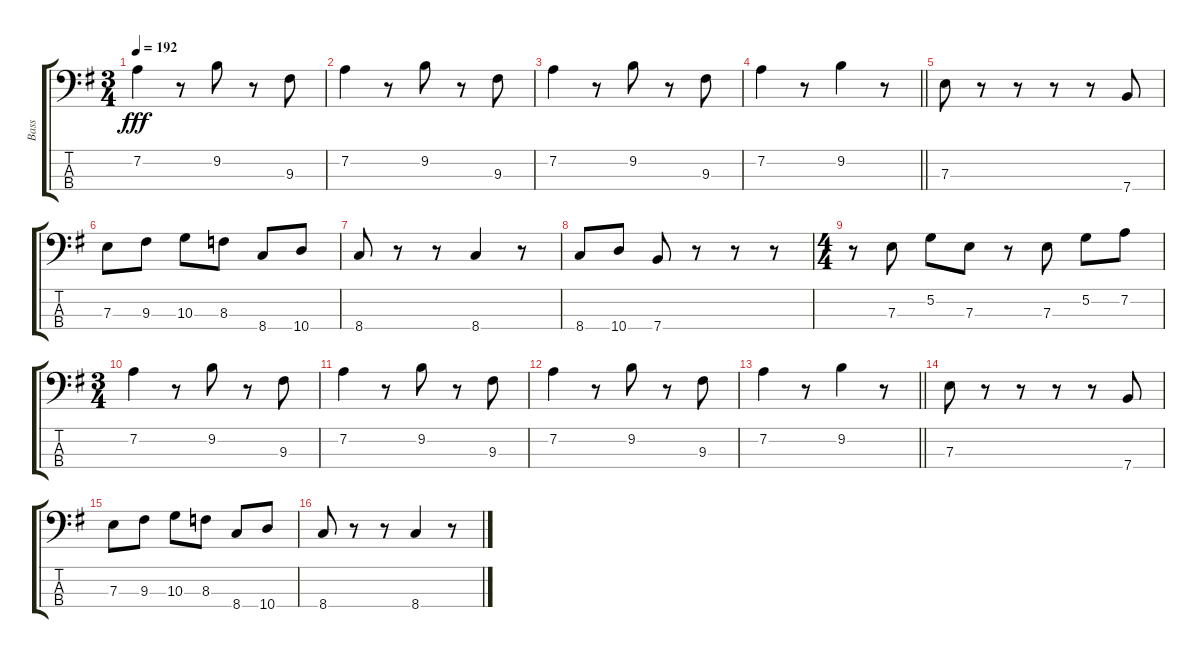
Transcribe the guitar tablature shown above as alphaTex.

\track ("Bass" "Bass") {instrument electricbasspick}
\staff {score tabs}
\tuning (G2 D2 A1 E1) {hide}
\ts (3 4)
\tempo 192
\clef f4
\ks g
7.2.4{dy fff} r.8 9.2.8 r.8 9.3.8 |
7.2.4 r.8 9.2.8 r.8 9.3.8 |
7.2.4 r.8 9.2.8 r.8 9.3.8 |
\barLineRight lightlight
7.2.4 r.8 9.2.4 r.8 |
7.3.8 r.8 r.8 r.8 r.8 7.4.8 |
7.3.8 9.3.8 10.3.8 8.3.8 8.4.8 10.4.8 |
8.4.8 r.8 r.8 8.4.4 r.8 |
8.4.8 10.4.8 7.4.8 r.8 r.8 r.8 |
\ts (4 4)
r.8 7.3.8 5.2.8 7.3.8 r.8 7.3.8 5.2.8 7.2.8 |
\ts (3 4)
7.2.4 r.8 9.2.8 r.8 9.3.8 |
7.2.4 r.8 9.2.8 r.8 9.3.8 |
7.2.4 r.8 9.2.8 r.8 9.3.8 |
\barLineRight lightlight
7.2.4 r.8 9.2.4 r.8 |
7.3.8 r.8 r.8 r.8 r.8 7.4.8 |
7.3.8 9.3.8 10.3.8 8.3.8 8.4.8 10.4.8 |
8.4.8 r.8 r.8 8.4.4 r.8
